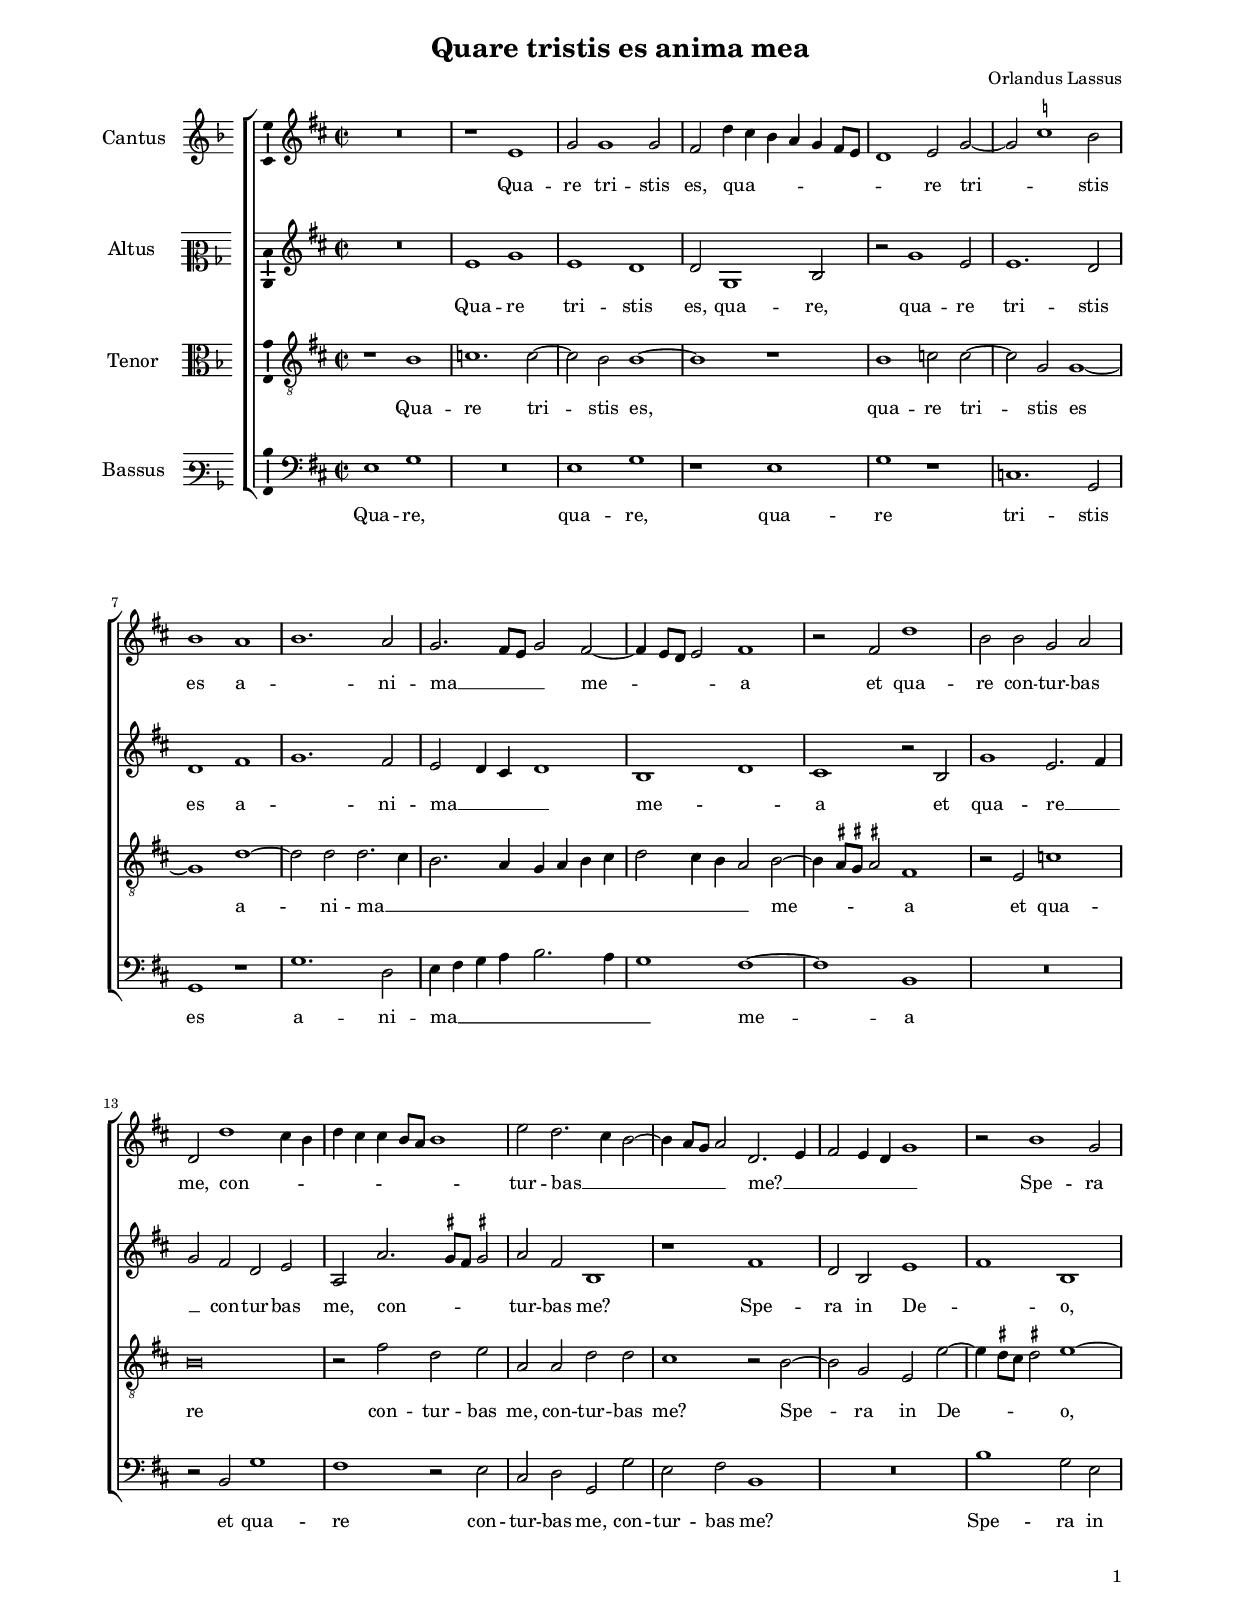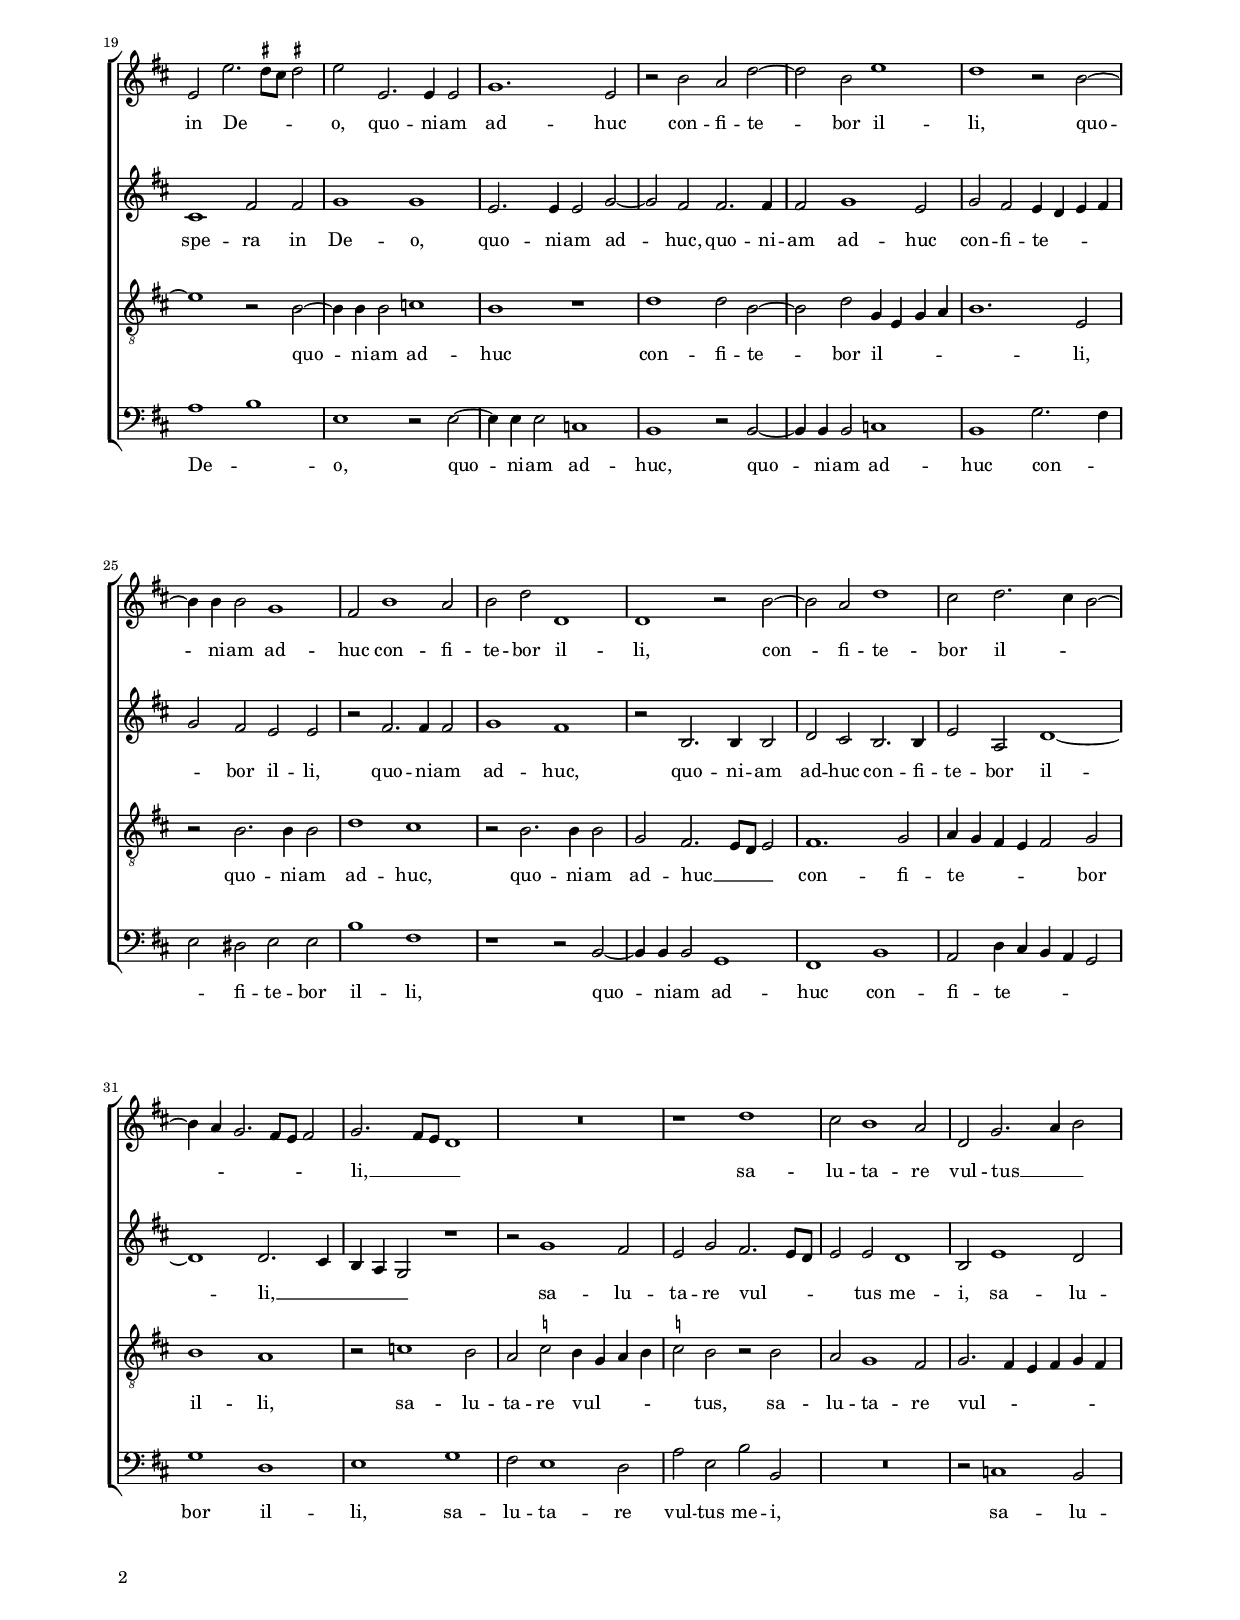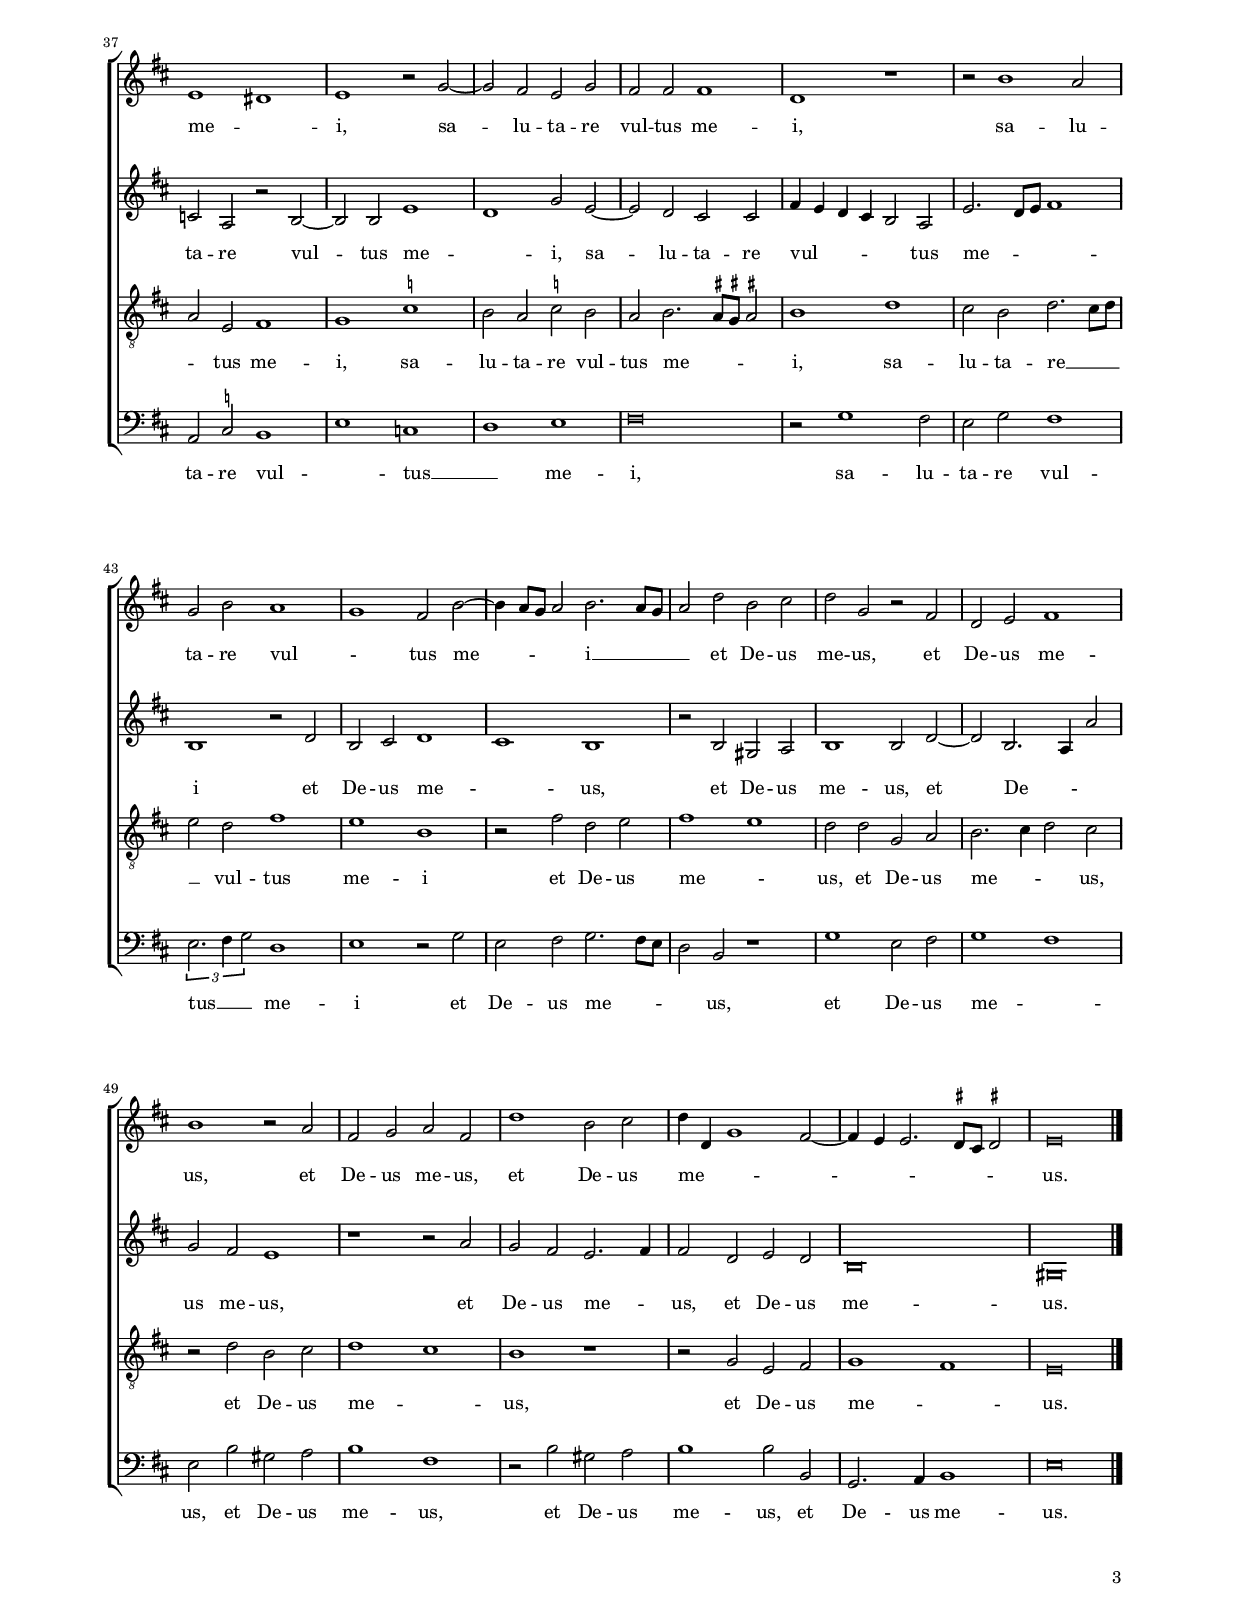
\header
{
  title="Quare tristis es anima mea"
  composer="Orlandus Lassus"
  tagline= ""
}

\version "2.22.0"
\language deutsch
#(set-global-staff-size 15)
% #(set-default-paper-size "letter")
#(ly:set-option 'point-and-click #f)

	
global = {
    % \set Staff.autoBeaming = ##f        
	\key f \major
	\time 2/2 \set Score.measureLength = #(ly:make-moment 2/1)
    \set Score.tempoHideNote = ##t
    \tempo 2 = 90
    \skip 1*2*54 \bar "|."
	}

	ficta = { \once \set suggestAccidentals = ##t }
	
	forget = #(define-music-function (music) (ly:music?) #{
		\accidentalStyle forget
		$music
		\accidentalStyle default
		#})
	

\paper
	{
	top-margin = 2 \cm
	bottom-margin = 1.4 \cm
	left-margin = 2 \cm
	right-margin = 2 \cm
	ragged-bottom = ##f
	ragged-last-bottom = ##t
	print-page-number = ##f
	system-system-spacing = #'((basic-distance . 17) (minimum-distance . 14) (padding . 6) (strechability . 150))
    oddFooterMarkup=\markup   \fill-line { "" \fromproperty #'page:page-number-string }
    evenFooterMarkup=\markup  \fill-line { \fromproperty #'page:page-number-string "" }
    last-bottom-spacing = #'((basic-distance . 11) (minimum-distance . 7) (padding . 4))
%	systems-per-page = 3
%   page-count = 3        
%	min-systems-per-page = 3
	}


incipitcantus = \markup { \score {
	{
	\set Staff.instrumentName = \markup { \fontsize #1 "Cantus" }
	\key f \major
	\clef violin
	s4 \bar ""
	}
	\layout  {
	raggedright = ##t
	indent = 1.6 \cm
	line-width = 2.2\cm
	\context { \Staff \remove Time_signature_engraver }
	\override Staff.Clef.Y-extent = #'(0 . 0)
	}} \hspace #1 }
	
      
incipitaltus = \markup { \score {
	{
	\set Staff.instrumentName = \markup { \fontsize #1 "Altus" }
	\key f \major
	\clef mezzosoprano
	s4 \bar ""
	}
	\layout  {
	raggedright = ##t
	indent = 1.6 \cm
	line-width = 2.2\cm
	\context { \Staff \remove Time_signature_engraver }
	\override Staff.Clef.Y-extent = #'(0 . 0)
	}} \hspace #1 }


incipittenor = \markup { \score {
	{
	\set Staff.instrumentName = \markup { \fontsize #1 "Tenor" }
	\key f \major
	\clef alto
	s4 \bar ""
	}
	\layout  {
	raggedright = ##t
	indent = 1.6 \cm
	line-width = 2.2\cm
	\context { \Staff \remove Time_signature_engraver }
	\override Staff.Clef.Y-extent = #'(0 . 0)
	}} \hspace #1 }


incipitbassus = \markup { \score {
	{
	\set Staff.instrumentName = \markup { \fontsize #1 "Bassus" }
	\key f \major
	\clef varbaritone
	s4 \bar ""
	}
	\layout  {
	raggedright = ##t
	indent = 1.6 \cm
	line-width = 2.2\cm
	\context { \Staff \remove Time_signature_engraver }
	\override Staff.Clef.Y-extent = #'(0 . 0)
	}} \hspace #1 }


cantus =  \relative c''
	{
	R\breve
	r1 g
	b2 b1 b2
	a2 f'4 e d c b a8 g
%5
	f1 g2 b~ |
	b2 \ficta es1 d2
	d1 c
	d1. c2
	b2. a8 g b2 a~
%10
	a4 g8 f g2 a1 |
	r2 a f'1
	d2 d b c
	f,2 f'1 e4 d
	f4 e e d8 c d1
%15
	g2 f2. e4 d2~ |
	d4 c8 b c2 f,2. g4
	a2 g4 f b1
	r2 d1 b2
	g2 g'2. \ficta fis8 e \ficta fis!2
%20
	g2 g,2. g4 g2 |
	b1. g2
	r2 d' c f~
	f2 d g1
	f1 r2 d~
%25
	d4 d d2 b1 |
	a2 d1 c2
	d2 f f,1
	f1 r2 d'~
	d2 c f1
%30
	e2 f2. e4 d2~ |
	d4 c b2. a8 g a2
	b2. a8 g f1
	R\breve
	r1 f'
%35
	e2 d1 c2 |
	f,2 b2. c4 d2
	g,1 fis
	g1 r2 b~
	b2 a g b
%40
	a2 a a1 |
	f1 r
	r2 d'1 c2
	b2 d c1
	b1 a2 d~
%45
	d4 c8 b c2 d2. c8 b |
	c2 f d e
	f2 b, r a
	f2 g a1
	d1 r2 c
%50
	a2 b c a |
	f'1 d2 e
	f4 f, b1 a2~
	a4 g g2. \ficta fis8 e \ficta fis!2
	g\breve |
	}


altus =  \relative c'
	{
	R\breve
	g'1 b
	g1 f
	f2 b,1 d2
%5
	r2 b'1 g2 |
	g1. f2
	f1 a
	b1. a2
	g2 f4 e f1
%10
	d1 f |
	e1 r2 d
	b'1 g2. a4
	b2 a f g
	c,2 c'2. \ficta h8 a \ficta h!2
%15
	c2 a d,1 |
	r1 a'
	f2 d g1
	a1 d,
	e1 a2 a
%20
	b1 b |
	g2. g4 g2 b~
	b2 a a2. a4
	a2 b1 g2
	b2 a g4 f g a
%25
	b2 a g g |
	r2 a2. a4 a2
	b1 a
	r2 d,2. d4 d2
	f2 e d2. d4
%30
	g2 c, f1~ |
	f1 f2. e4
	d4 c b2 r1
	r2 b'1 a2
	g2 b a2. g8 f
%35
	g2 g f1 |
	d2 g1 f2
	es2 c r d~
	d2 d g1
	f1 b2 g~
%40
	g2 f e e |
	a4 g f e d2 c
	g'2. f8 g a1
	d,1 r2 f
	d2 e f1
%45
	e1 d |
	r2 d h c
	d1 d2 f~
	f2 d2. c4 c'2
	b2 a g1
%50
	r1 r2 c |
	b2 a g2. a4
	a2 f g f
	d\breve
	h\breve |
	}


tenor =  \relative c'
	{
	r1 d
	es1. es2~
	es2 d d1~
	d1 r
%5
	d1 es2 es~ |
	es2 b b1~
	b1 f'~
	f2 f f2. e4
	d2. c4 b4 c d e
%10
	f2 e4 d c2 d~ |
	d4 \ficta cis8 \ficta h \ficta cis!2 a1
	r2 g es'1
	d\breve
	r2 a' f g
%15
	c,2 c f f |
	e1 r2 d~
	d2 b g g'~
	g4 \ficta fis8 e \ficta fis!2 g1~
	g1 r2 d~
%20
	d4 d d2 es1 |
	d1 r
	f1 f2 d~
	d2 f b,4 g b c
	d1. g,2
%25
	r2 d'2. d4 d2 |
	f1 e
	r2 d2. d4 d2
	b2 a2. g8 f g2
	a1. b2
%30
	c4 b a g a2 b |
	d1 c
	r2 es1 d2
	c2 \ficta es d4 b c d
	\ficta es2 d r d
%35
	c2 b1 a2 |
	b2. a4 g4 a b a
	c2 g a1
	b1 \ficta es
	d2 c \ficta es2 d
%40
	c2 d2. \ficta cis8 \ficta h \ficta cis!2 |
	d1 f
	e2 d f2. e8 f
	g2 f a1
	g1 d
%45
	r2 a'2 f g |
	a1 g
	f2 f b, c
	d2. e4 f2 e
	r2 f d e
%50
	f1 e |
	d1 r
	r2 b g a
	b1 a
	g\breve |
	}

bassus  =  \relative c
	{
	g'1 b
	R\breve
	g1 b
	r1 g
%5
	b1 r |
	es,1. b2
	b1 r
	b'1. f2
	g4 a b c d2. c4
%10
	b1 a~ |
	a1 d,
	R\breve
	r2 d b'1
	a1 r2 g
%15
	e2 f b, b' |
	g2 a d,1
	R\breve
	d'1 b2 g
	c1 d
%20
	g,1 r2 g~ |
	g4 g g2 es1
	d1 r2 d~
	d4 d d2 es1
	d1 b'2. a4
%25
	g2 fis g g |
	d'1 a
	r1 r2 d,~
	d4 d d2 b1
	a1 d
%30
	c2 f4 e d c b2 |
	b'1 f
	g1 b
	a2 g1 f2
	c'2 g d' d,
%35
	R\breve |
	r2 es1 d2
	c2 \ficta es d1
	g1 es
	f1 g
%40
	a\breve |
	r2 b1 a2
	g2 b a1
    \tuplet 3/2 { g2. a4 b2 } f1
	g1 r2 b
%45
	g2 a b2. a8 g |
	f2 d r1
	b'1 g2 a
	b1 a
	g2 d' h c
%50
	d1 a |
	r2 d h c
	d1 d2 d,
	b2. c4 d1
	g\breve |
	}

lyricscantus = \lyricmode {
	Qua -- re tri -- stis es,
    qua -- _ _ _ _ _ _ _ re tri -- _ stis es a -- _ ni -- ma __ _ _ _ me -- _ _ _ a
    et qua -- re con -- tur -- bas me,
    con -- _ _ _ _ _ _ _ _ tur -- bas __ _ _ _ _ _ me? __ _ _ _ _ _
    Spe -- ra in De -- _ _ _ o,
    quo -- ni -- am ad -- huc con -- fi -- te -- bor il -- li,
    quo -- ni -- am ad -- huc con -- fi -- te -- bor il -- li,
    con -- fi -- te -- bor il -- _ _ _ _ _ _ _ li, __ _ _ _
    sa -- lu -- ta -- re vul -- tus __ _ _ me -- _ i,
    sa -- lu -- ta -- re vul -- tus me -- i,
    sa -- lu -- ta -- re vul -- _ tus me -- _ _ _ i __ _ _ _ 
    et De -- us me -- us,
    et De -- us me -- us,
    et De -- us me -- us,
    et De -- us me -- _ _ _ _ _ _ _ _ us.
	}


lyricsaltus = \lyricmode {
	Qua -- re tri -- stis es,
    qua -- re,
    qua -- re tri -- stis es a -- _ ni -- ma __ _ _ _ me -- _ a
    et qua -- re __ _ _ con -- tur -- bas me,
    con -- _ _ _ tur -- bas me?
    Spe -- ra in De -- _ o,
    spe -- ra in De -- o,
    quo -- ni -- am ad -- huc,
    quo -- ni -- am ad -- huc con -- fi -- te -- _ _ _ _ bor il -- li,
    quo -- ni -- am ad -- huc,
    quo -- ni -- am ad -- huc con -- fi -- te -- bor il -- li, __ _ _ _ _ 
    sa -- lu -- ta -- re vul -- _ _ _ tus me -- i,
    sa -- lu -- ta -- re vul -- tus me -- _ i,
    sa -- lu -- ta -- re vul -- _ _ _ _ tus me -- _ _ _ i
    et De -- us me -- _ us,
    et De -- us me -- us,
    et De -- _ _ us me -- us,
    et De -- us me -- _ us,
    et De -- us me -- us.
	}


lyricstenor = \lyricmode {
	Qua -- re tri -- stis es,
    qua -- re tri -- stis es a -- ni -- ma __ _ _ _ _ _ _ _ _ _ _ _ me -- _ _ _ a
    et qua -- re con -- tur -- bas me,
    con -- tur -- bas me?
    Spe -- ra in De -- _ _ _ o,
    quo -- ni -- am ad -- huc con -- fi -- te -- bor il -- _ _ _ _ li,
    quo -- ni -- am ad -- huc,
    quo -- ni -- am ad -- huc __ _ _ _ con -- fi -- te -- _ _ _ _ bor il -- li,
    sa -- lu -- ta -- re vul -- _ _ _ _ tus,
    sa -- lu -- ta -- re vul -- _ _ _ _ _ _ tus me -- i,
    sa -- lu -- ta -- re vul -- tus me -- _ _ _ i,
    sa -- lu -- ta -- re __ _ _ _ vul -- tus me -- i
    et De -- us me -- _ us,
    et De -- us me -- _ _ us,
    et De -- us me -- _ us,
    et De -- us me -- _ us.
	}


lyricsbassus = \lyricmode {
	Qua -- re,
    qua -- re,
    qua -- re tri -- stis es a -- ni -- ma __ _ _ _ _ _ _ me -- a
    et qua -- re con -- tur -- bas me,
    con -- tur -- bas me?
    Spe -- ra in De -- _ o,
    quo -- ni -- am ad -- huc,
    quo -- ni -- am ad -- huc con -- _ _ fi -- te -- bor il -- li,
    quo -- ni -- am ad -- huc con -- fi -- te -- _ _ _ _ bor il -- li,
    sa -- lu -- ta -- re vul -- tus me -- i,
    sa -- lu -- ta -- re vul -- _ tus __ _ me -- i,
    sa -- lu -- ta -- re vul -- tus __ _ _ me -- i
    et De -- us me -- _ _ _ us,
    et De -- us me -- _ us,
    et De -- us me -- us,
    et De -- us me -- us,
    et De -- us me -- us.
	}


\score
{  
	\transpose f d {
	\new ChoirStaff \with { \override StaffGrouper.staff-staff-spacing.basic-distance = #13 }
	<<

	\new Staff << \global
	\new Voice="v1" {
		\set Staff.instrumentName=\incipitcantus
        %       \set Staff.instrumentName="S"
		\set Staff.midiInstrument = "reed organ"
		\clef "violin"
		\cantus }
	\new Lyrics \lyricsto "v1" {\lyricscantus }
	>>


	\new Staff << \global
	\new Voice="v2" {
		\set Staff.instrumentName=\incipitaltus
        %       \set Staff.instrumentName="A"
		\set Staff.midiInstrument = "reed organ"
        \clef "violin" % "G_8"
		\altus}
	\new Lyrics \lyricsto "v2" {\lyricsaltus }
	>>


	\new Staff << \global
	\new Voice="v3" {
		\set Staff.instrumentName=\incipittenor
        %       \set Staff.instrumentName="T"
		\set Staff.midiInstrument = "reed organ"
		\clef "G_8"
		\tenor }
	\new Lyrics \lyricsto "v3" {\lyricstenor }
	>>


	\new Staff << \global
	\new Voice="v4" {
		\set Staff.instrumentName=\incipitbassus
        %       \set Staff.instrumentName="B"
		\set Staff.midiInstrument = "reed organ"
		\clef "bass" 
		\bassus }
	\new Lyrics \lyricsto "v4" {\lyricsbassus}
	>>

	>>
	} % transpose

	\layout
	{
	indent = 2.3 \cm
	\context { \Lyrics \override VerticalAxisGroup.nonstaff-relatedstaff-spacing.padding = #2 }
%	\context { \Lyrics \override LyricText.font-size = #1 }
	\context { \Staff \override TimeSignature.break-visibility = #end-of-line-invisible }
    \context { \Staff \consists "Ambitus_engraver" }
	\context { \Score \override BarNumber.padding = #2 }
	\context { \Voice \override NoteHead.style = #'baroque }
	}

\midi
	{
	}
	
}


% EOF
